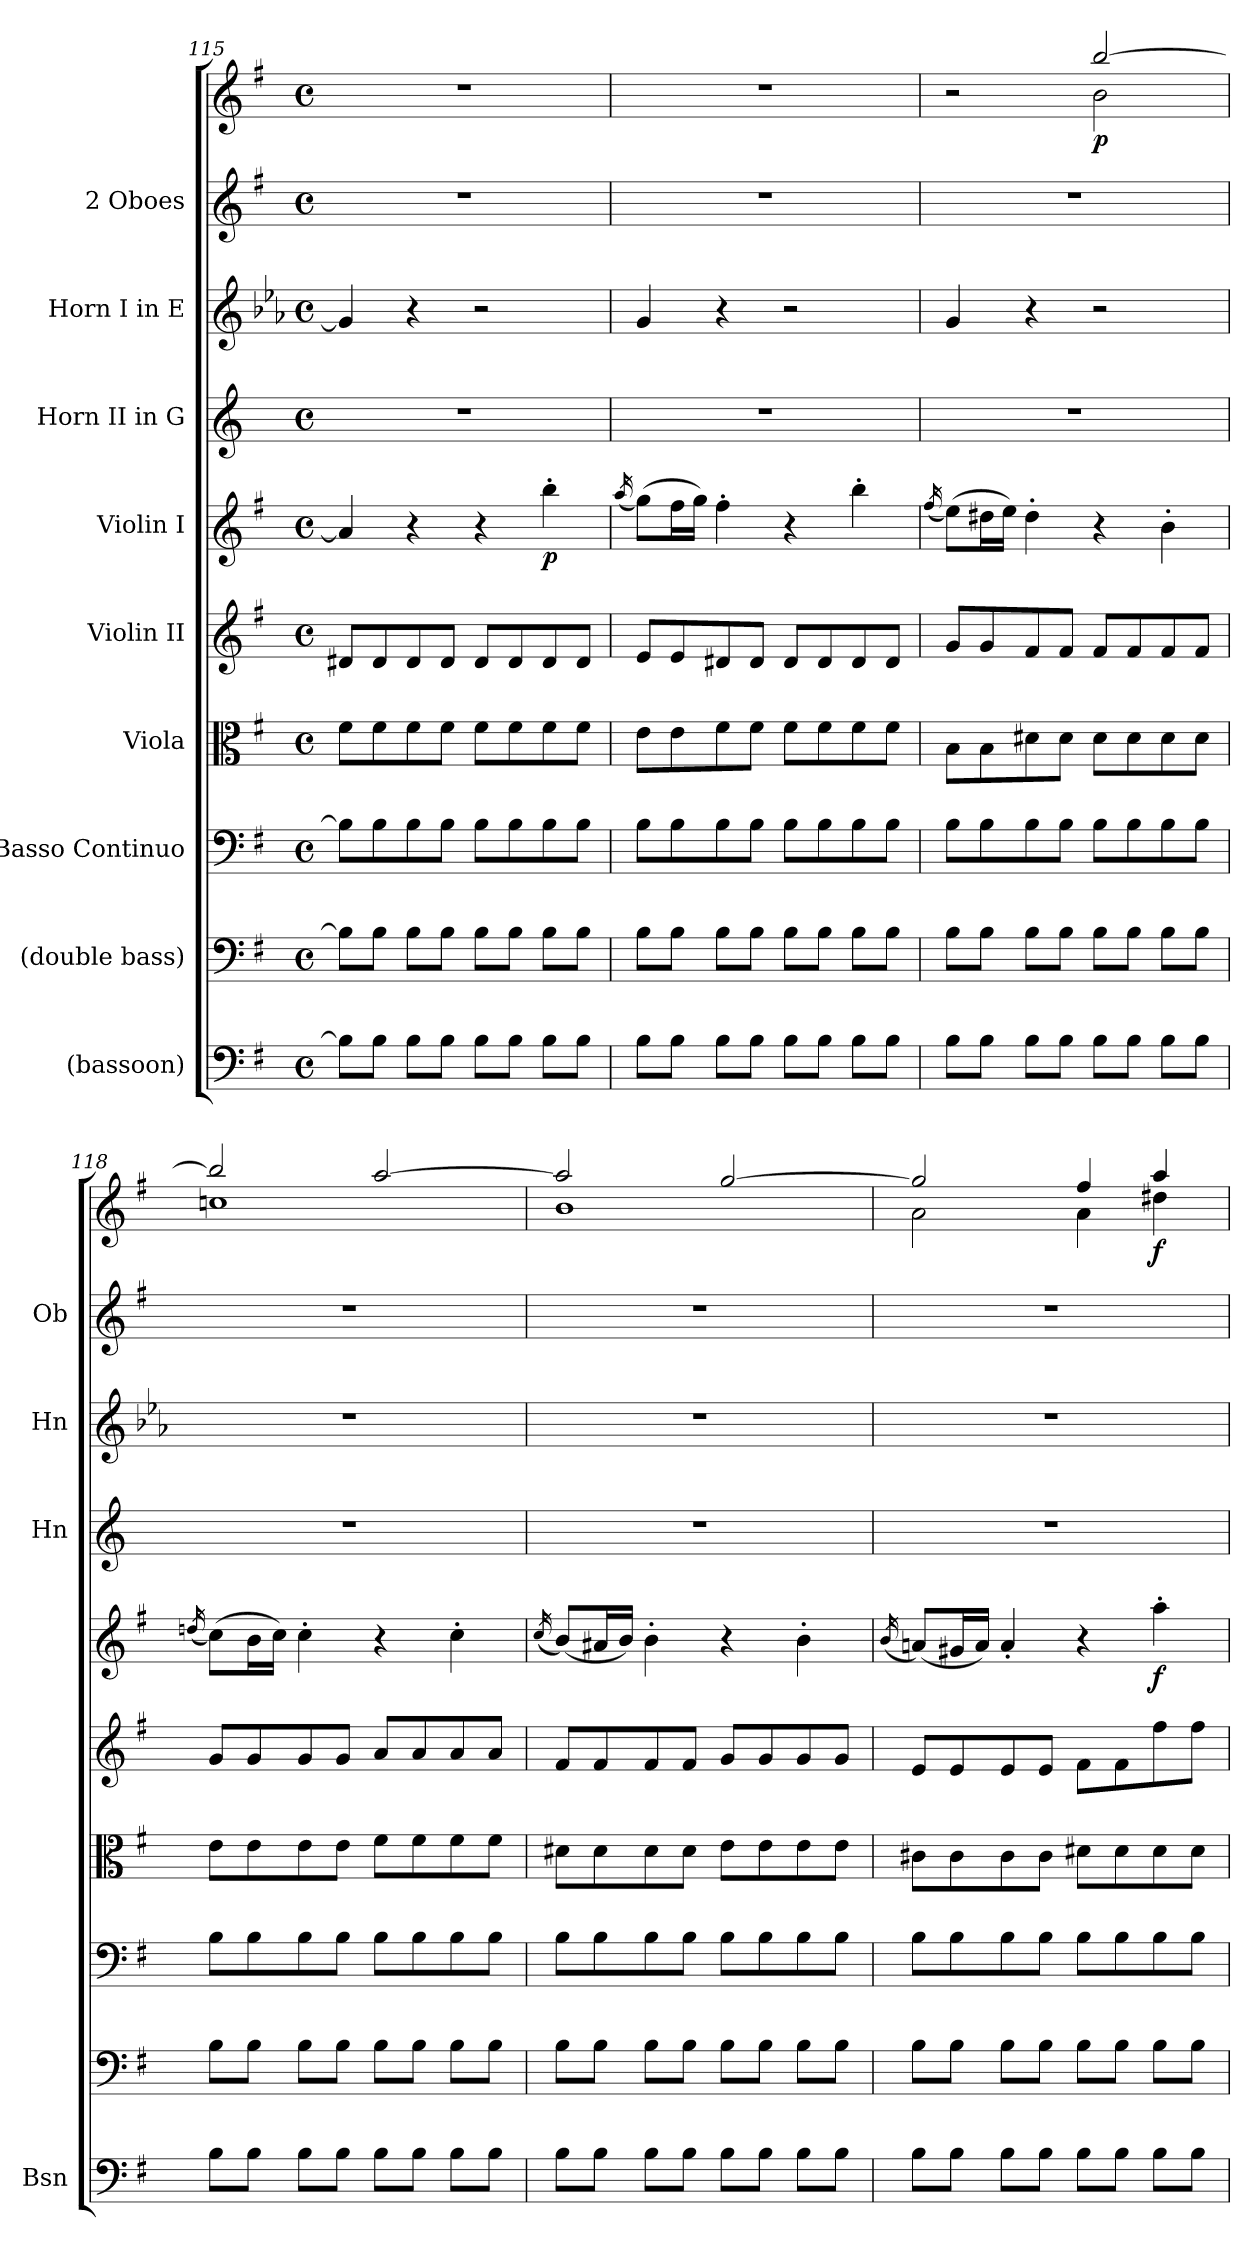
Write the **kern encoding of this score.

**kern	**kern	**kern	**kern	**kern	**kern	**dynam	**kern	**kern	**kern	**kern	**dynam
*part9	*part8	*part7	*part6	*part5	*part4	*part4	*part3	*part2	*part1	*part1	*part1
*staff10	*staff9	*staff8	*staff7	*staff6	*staff5	*staff5	*staff4	*staff3	*staff2	*staff1	*staff1/2
*I"(bassoon)	*I"(double bass)	*I"Basso Continuo	*I"Viola	*I"Violin II	*I"Violin I	*	*I"Horn II in G	*I"Horn I in E	*I"2 Oboes	*	*
*I'Bsn	*	*	*	*	*	*	*I'Hn	*I'Hn	*I'Ob	*	*
*clefF4	*clefF4	*clefF4	*clefC3	*clefG2	*clefG2	*	*clefG2	*clefG2	*clefG2	*clefG2	*
*	*ITrd7c12	*	*	*	*	*	*ITrd3c5	*ITrd5c8	*	*	*
*k[f#]	*k[f#]	*k[f#]	*k[f#]	*k[f#]	*k[f#]	*	*k[f#]	*k[f#]	*k[f#]	*k[f#]	*
*M4/4	*M4/4	*M4/4	*M4/4	*M4/4	*M4/4	*	*M4/4	*M4/4	*M4/4	*M4/4	*
*met(c)	*met(c)	*met(c)	*met(c)	*met(c)	*met(c)	*	*met(c)	*met(c)	*met(c)	*met(c)	*
=115	=115	=115	=115	=115	=115	=115	=115	=115	=115	=115	=115
8B\L]	8BB\L]	8B\L]	8f#\L	8d#X/L	4a#/]	.	1r	4B/]	1r	1r	.
8B\J	8BB\J	8B\	8f#\	8d#/	.	.	.	.	.	.	.
8B\L	8BB\L	8B\	8f#\	8d#/	4r	.	.	4r	.	.	.
8B\J	8BB\J	8B\J	8f#\J	8d#/J	.	.	.	.	.	.	.
8B\L	8BB\L	8B\L	8f#\L	8d#/L	4r	.	.	2r	.	.	.
8B\J	8BB\J	8B\	8f#\	8d#/	.	.	.	.	.	.	.
!	!	!	!	!	!	!LO:DY:b	!	!	!	!	!
8B\L	8BB\L	8B\	8f#\	8d#/	4bb'\	p	.	.	.	.	.
8B\J	8BB\J	8B\J	8f#\J	8d#/J	.	.	.	.	.	.	.
!!LO:LB:g=z
=116	=116	=116	=116	=116	=116	=116	=116	=116	=116	=116	=116
.	.	.	.	.	(<16qaa/	.	.	.	.	.	.
8B\L	8BB\L	8B\L	8e\L	8e/L	(>8gg\L)	.	1r	4B/	1r	1r	.
8B\J	8BB\J	8B\	8e\	8e/	16ff#\L	.	.	.	.	.	.
.	.	.	.	.	16gg\JJ)	.	.	.	.	.	.
8B\L	8BB\L	8B\	8f#\	8d#X/	4ff#'\	.	.	4r	.	.	.
8B\J	8BB\J	8B\J	8f#\J	8d#/J	.	.	.	.	.	.	.
8B\L	8BB\L	8B\L	8f#\L	8d#/L	4r	.	.	2r	.	.	.
8B\J	8BB\J	8B\	8f#\	8d#/	.	.	.	.	.	.	.
8B\L	8BB\L	8B\	8f#\	8d#/	4bb'\	.	.	.	.	.	.
8B\J	8BB\J	8B\J	8f#\J	8d#/J	.	.	.	.	.	.	.
=117	=117	=117	=117	=117	=117	=117	=117	=117	=117	=117	=117
.	.	.	.	.	(<16qff#/	.	.	.	.	.	.
*	*	*	*	*	*	*	*	*	*	*^	*
8B\L	8BB\L	8B\L	8B\L	8g/L	(>8ee\L)	.	1r	4B/	1r	2r	2ryy	.
8B\J	8BB\J	8B\	8B\	8g/	16dd#X\L	.	.	.	.	.	.	.
.	.	.	.	.	16ee\JJ)	.	.	.	.	.	.	.
8B\L	8BB\L	8B\	8d#X\	8f#/	4dd#'\	.	.	4r	.	.	.	.
8B\J	8BB\J	8B\J	8d#\J	8f#/J	.	.	.	.	.	.	.	.
!	!	!	!	!	!	!	!	!	!	!	!	!LO:DY:b
8B\L	8BB\L	8B\L	8d#\L	8f#/L	4r	.	.	2r	.	[2bb/	2b\	p
8B\J	8BB\J	8B\	8d#\	8f#/	.	.	.	.	.	.	.	.
8B\L	8BB\L	8B\	8d#\	8f#/	4b'\	.	.	.	.	.	.	.
8B\J	8BB\J	8B\J	8d#\J	8f#/J	.	.	.	.	.	.	.	.
=118	=118	=118	=118	=118	=118	=118	=118	=118	=118	=118	=118	=118
.	.	.	.	.	(<16qddn/	.	.	.	.	.	.	.
8B\L	8BB\L	8B\L	8e\L	8g/L	(>8cc\L)	.	1r	1r	1r	2bb/]	1ccn	.
8B\J	8BB\J	8B\	8e\	8g/	16b\L	.	.	.	.	.	.	.
.	.	.	.	.	16cc\JJ)	.	.	.	.	.	.	.
8B\L	8BB\L	8B\	8e\	8g/	4cc'\	.	.	.	.	.	.	.
8B\J	8BB\J	8B\J	8e\J	8g/J	.	.	.	.	.	.	.	.
8B\L	8BB\L	8B\L	8f#\L	8a/L	4r	.	.	.	.	[2aa/	.	.
8B\J	8BB\J	8B\	8f#\	8a/	.	.	.	.	.	.	.	.
8B\L	8BB\L	8B\	8f#\	8a/	4cc'\	.	.	.	.	.	.	.
8B\J	8BB\J	8B\J	8f#\J	8a/J	.	.	.	.	.	.	.	.
=119	=119	=119	=119	=119	=119	=119	=119	=119	=119	=119	=119	=119
.	.	.	.	.	(<16qcc/	.	.	.	.	.	.	.
8B\L	8BB\L	8B\L	8d#X\L	8f#/L	(<8b/L)	.	1r	1r	1r	2aa/]	1b	.
8B\J	8BB\J	8B\	8d#\	8f#/	16a#X/L	.	.	.	.	.	.	.
.	.	.	.	.	16b/JJ)	.	.	.	.	.	.	.
8B\L	8BB\L	8B\	8d#\	8f#/	4b'\	.	.	.	.	.	.	.
8B\J	8BB\J	8B\J	8d#\J	8f#/J	.	.	.	.	.	.	.	.
8B\L	8BB\L	8B\L	8e\L	8g/L	4r	.	.	.	.	[2gg/	.	.
8B\J	8BB\J	8B\	8e\	8g/	.	.	.	.	.	.	.	.
8B\L	8BB\L	8B\	8e\	8g/	4b'\	.	.	.	.	.	.	.
8B\J	8BB\J	8B\J	8e\J	8g/J	.	.	.	.	.	.	.	.
=120	=120	=120	=120	=120	=120	=120	=120	=120	=120	=120	=120	=120
.	.	.	.	.	(<16qb/	.	.	.	.	.	.	.
8B\L	8BB\L	8B\L	8c#X\L	8e/L	(<8an/L)	.	1r	1r	1r	2gg/]	2a\	.
8B\J	8BB\J	8B\	8c#\	8e/	16g#X/L	.	.	.	.	.	.	.
.	.	.	.	.	16a/JJ)	.	.	.	.	.	.	.
8B\L	8BB\L	8B\	8c#\	8e/	4a'/	.	.	.	.	.	.	.
8B\J	8BB\J	8B\J	8c#\J	8e/J	.	.	.	.	.	.	.	.
8B\L	8BB\L	8B\L	8d#X\L	8f#\L	4r	.	.	.	.	4ff#/	4a\	.
8B\J	8BB\J	8B\	8d#\	8f#\	.	.	.	.	.	.	.	.
!	!	!	!	!	!	!LO:DY:b	!	!	!	!	!	!LO:DY:b
8B\L	8BB\L	8B\	8d#\	8ff#\	4aa'\	f	.	.	.	4aa/	4dd#X\	f
8B\J	8BB\J	8B\J	8d#\J	8ff#\J	.	.	.	.	.	.	.	.
*	*	*	*	*	*	*	*	*	*	*v	*v	*
=	=	=	=	=	=	=	=	=	=	=	=
*-	*-	*-	*-	*-	*-	*-	*-	*-	*-	*-	*-
